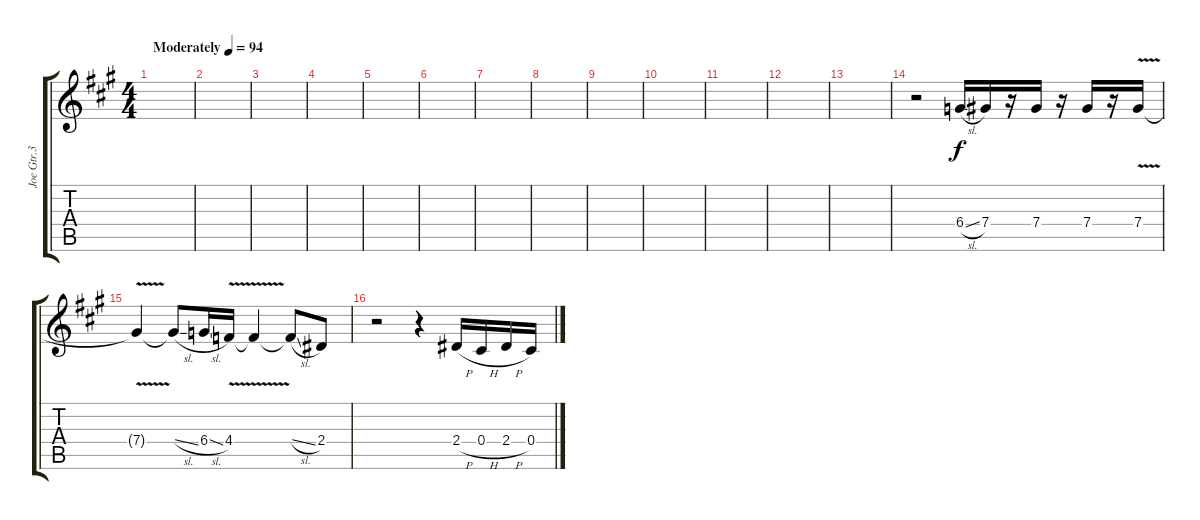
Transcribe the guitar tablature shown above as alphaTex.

\track ("Joe Gtr.3" "Joe Gtr.3") {instrument distortionguitar}
\staff {score tabs}
\tuning (Eb4 Bb3 Gb3 Db3 Ab2 Eb2) {hide}
\ts (4 4)
\tempo (94 "Moderately")
\clef g2
\ks a
|
|
|
|
|
|
|
|
|
|
|
|
|
r.2 6.4{sl}.16 7.4.16 r.16 7.4.16 r.16 7.4.16 r.16 7.4{v}.16 |
7.4{t}.4 7.4{sl t}.8 6.4{sl}.16 4.4{v}.16 4.4{t}.4 4.4{sl t}.8 2.4.8 |
r.2 r.4 2.4{h}.16 0.4{h}.16 2.4{h}.16 0.4{h}.16
